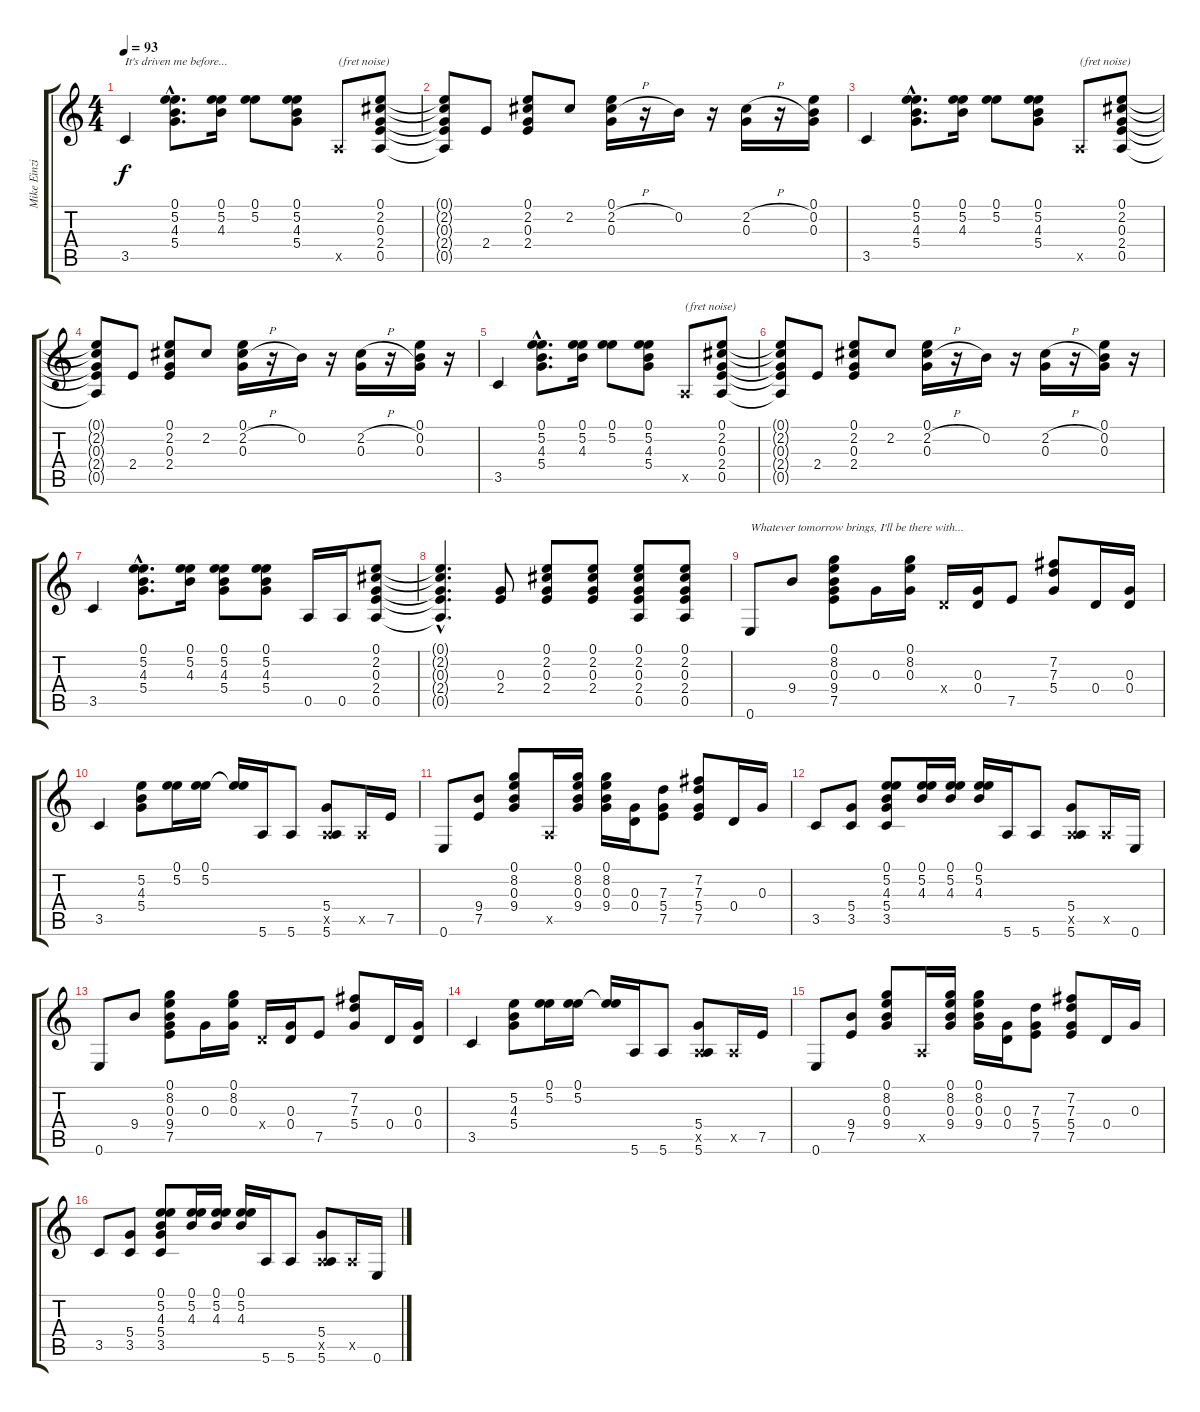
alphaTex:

\track ("Mike Einziger 1" "Mike Einzi") {instrument acousticguitarsteel}
\staff {score tabs}
\tuning (E4 B3 G3 D3 A2 E2) {hide}
\ts (4 4)
\tempo 93
\clef g2
\ks c
3.5.4{txt "It's driven me before..." dy f} (0.1{hac} 5.2{hac} 4.3{hac} 5.4{hac}).8{d} (0.1 5.2 4.3).16 (0.1 5.2).8 (0.1 5.2 4.3 5.4).8 0.5{x}.8{txt "(fret noise)"} (0.1 2.2 0.3 2.4 0.5).8 |
(0.1{t} 2.2{t} 0.3{t} 2.4{t} 0.5{t}).8 2.4.8 (0.1 2.2 0.3 2.4).8 2.2.8 (0.1 2.2{h} 0.3).16 r.16 0.2.16 r.16 (2.2{h} 0.3).16 r.16 (0.1 0.2 0.3).16 |
3.5.4 (0.1{hac} 5.2{hac} 4.3{hac} 5.4{hac}).8{d} (0.1 5.2 4.3).16 (0.1 5.2).8 (0.1 5.2 4.3 5.4).8 0.5{x}.8{txt "(fret noise)"} (0.1 2.2 0.3 2.4 0.5).8 |
(0.1{t} 2.2{t} 0.3{t} 2.4{t} 0.5{t}).8 2.4.8 (0.1 2.2 0.3 2.4).8 2.2.8 (0.1 2.2{h} 0.3).16 r.16 0.2.16 r.16 (2.2{h} 0.3).16 r.16 (0.1 0.2 0.3).16 r.16 |
3.5.4 (0.1{hac} 5.2{hac} 4.3{hac} 5.4{hac}).8{d} (0.1 5.2 4.3).16 (0.1 5.2).8 (0.1 5.2 4.3 5.4).8 0.5{x}.8{txt "(fret noise)"} (0.1 2.2 0.3 2.4 0.5).8 |
(0.1{t} 2.2{t} 0.3{t} 2.4{t} 0.5{t}).8 2.4.8 (0.1 2.2 0.3 2.4).8 2.2.8 (0.1 2.2{h} 0.3).16 r.16 0.2.16 r.16 (2.2{h} 0.3).16 r.16 (0.1 0.2 0.3).16 r.16 |
3.5.4 (0.1{hac} 5.2{hac} 4.3{hac} 5.4{hac}).8{d} (0.1 5.2 4.3).16 (0.1 5.2 4.3 5.4).8 (0.1 5.2 4.3 5.4).8 0.5.16 0.5.16 (0.1 2.2 0.3 2.4 0.5).8 |
(0.1{hac t} 2.2{hac t} 0.3{hac t} 2.4{hac t} 0.5{hac t}).4{d} (0.3 2.4).8 (0.1 2.2 0.3 2.4).8 (0.1 2.2 0.3 2.4).8 (0.1 2.2 0.3 2.4 0.5).8 (0.1 2.2 0.3 2.4 0.5).8 |
0.6.8{txt "Whatever tomorrow brings, I'll be there with..."} 9.4.8 (0.1 8.2 0.3 9.4 7.5).8 0.3.16 (0.1 8.2 0.3).16 0.4{x}.16 (0.3 0.4).16 7.5.8 (7.2 7.3 5.4).8 0.4.16 (0.3 0.4).16 |
3.5.4 (5.2 4.3 5.4).8 (0.1 5.2).16 (0.1 5.2).16 (0.1{t} 5.2{t}).16 5.6.16 5.6.8 (5.4 0.5{x} 5.6).8 0.5{x}.16 7.5.16 |
0.6.8 (9.4 7.5).8 (0.1 8.2 0.3 9.4).8 0.5{x}.16 (0.1 8.2 0.3 9.4).16 (0.1 8.2 0.3 9.4).16 (0.3 0.4).16 (7.3 5.4 7.5).8 (7.2 7.3 5.4 7.5).8 0.4.16 0.3.16 |
3.5.8 (5.4 3.5).8 (0.1 5.2 4.3 5.4 3.5).8 (0.1 5.2 4.3).16 (0.1 5.2 4.3).16 (0.1 5.2 4.3).16 5.6.16 5.6.8 (5.4 0.5{x} 5.6).8 0.5{x}.16 0.6.16 |
0.6.8 9.4.8 (0.1 8.2 0.3 9.4 7.5).8 0.3.16 (0.1 8.2 0.3).16 0.4{x}.16 (0.3 0.4).16 7.5.8 (7.2 7.3 5.4).8 0.4.16 (0.3 0.4).16 |
3.5.4 (5.2 4.3 5.4).8 (0.1 5.2).16 (0.1 5.2).16 (0.1{t} 5.2{t}).16 5.6.16 5.6.8 (5.4 0.5{x} 5.6).8 0.5{x}.16 7.5.16 |
0.6.8 (9.4 7.5).8 (0.1 8.2 0.3 9.4).8 0.5{x}.16 (0.1 8.2 0.3 9.4).16 (0.1 8.2 0.3 9.4).16 (0.3 0.4).16 (7.3 5.4 7.5).8 (7.2 7.3 5.4 7.5).8 0.4.16 0.3.16 |
3.5.8 (5.4 3.5).8 (0.1 5.2 4.3 5.4 3.5).8 (0.1 5.2 4.3).16 (0.1 5.2 4.3).16 (0.1 5.2 4.3).16 5.6.16 5.6.8 (5.4 0.5{x} 5.6).8 0.5{x}.16 0.6.16
